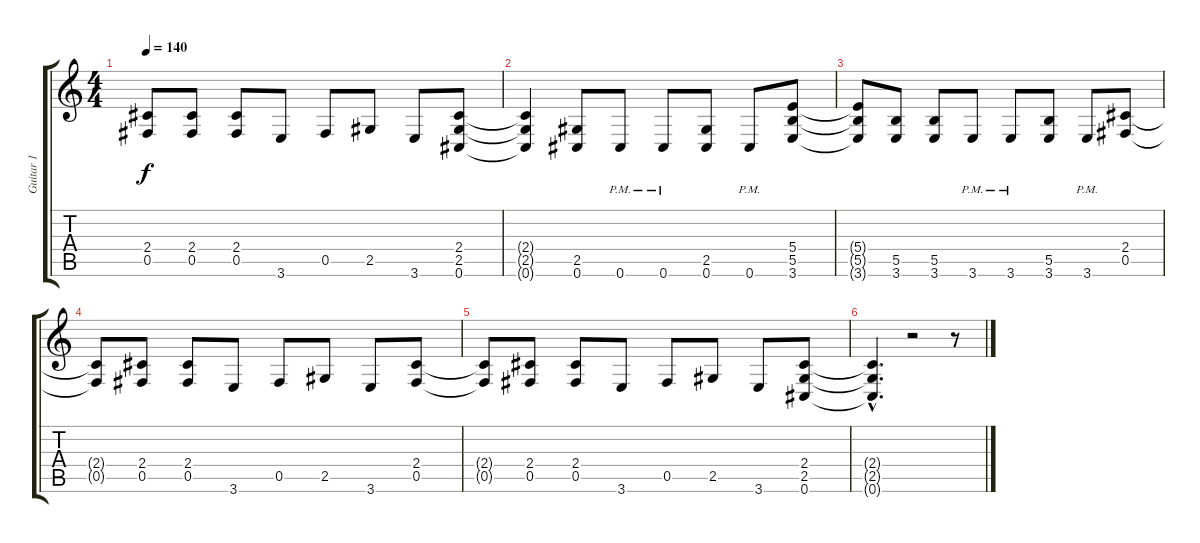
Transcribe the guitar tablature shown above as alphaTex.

\track ("Guitar 1" "Guitar 1") {instrument overdrivenguitar}
\staff {score tabs}
\tuning (Db4 Ab3 E3 B2 Gb2 Db2) {hide}
\ts (4 4)
\tempo 140
\clef g2
\ks c
(2.4{t} 0.5{t}).8{dy f} (2.4 0.5).8 (2.4 0.5).8 3.6.8 0.5.8 2.5.8 3.6.8 (2.4 2.5 0.6).8 |
(2.4{t} 2.5{t} 0.6{t}).4 (2.5 0.6).8 0.6{pm}.8 0.6{pm}.8 (2.5 0.6).8 0.6{pm}.8 (5.4 5.5 3.6).8 |
(5.4{t} 5.5{t} 3.6{t}).8 (5.5 3.6).8 (5.5 3.6).8 3.6{pm}.8 3.6{pm}.8 (5.5 3.6).8 3.6{pm}.8 (2.4 0.5).8 |
(2.4{t} 0.5{t}).8 (2.4 0.5).8 (2.4 0.5).8 3.6.8 0.5.8 2.5.8 3.6.8 (2.4 0.5).8 |
(2.4{t} 0.5{t}).8 (2.4 0.5).8 (2.4 0.5).8 3.6.8 0.5.8 2.5.8 3.6.8 (2.4 2.5 0.6).8 |
(2.4{hac t} 2.5{hac t} 0.6{hac t}).4{d} r.2 r.8
